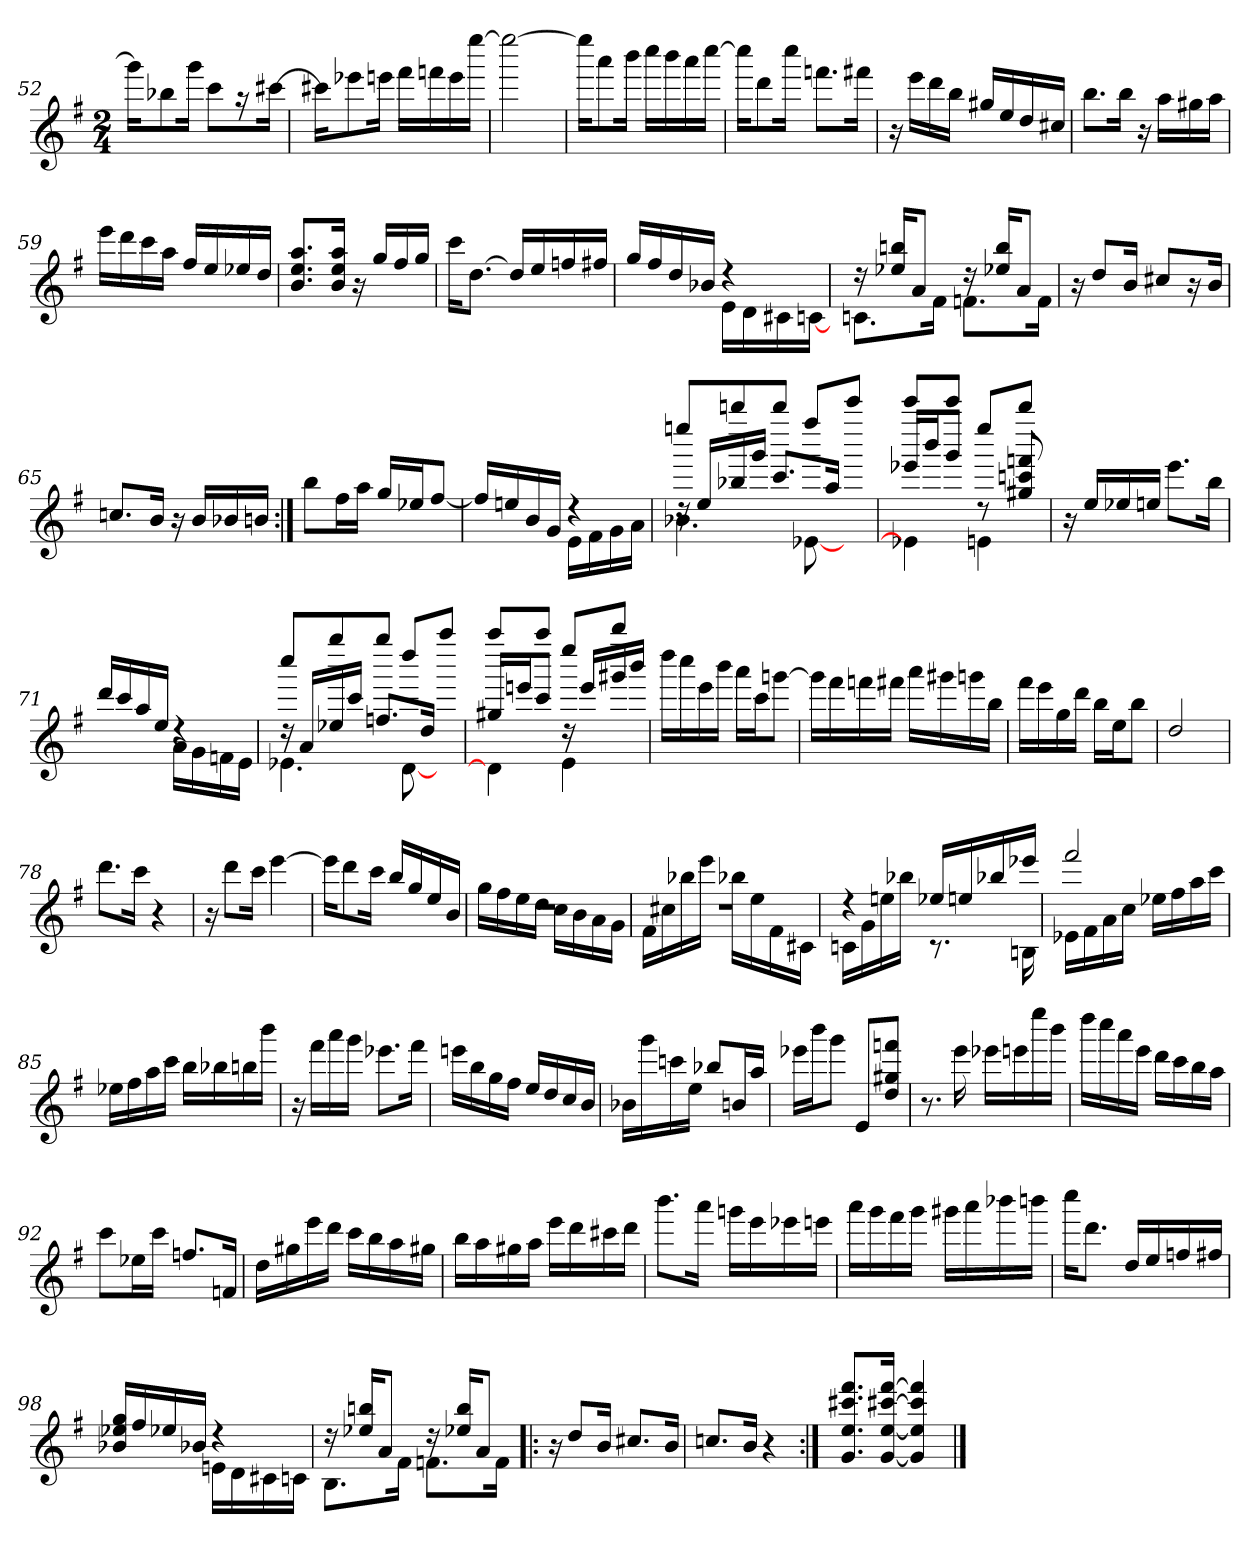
**kern
*part1
*staff1
*clefG2
*k[f#]
*e:
*M2/4
=52
16ggg\KL]
8bb-X\
16ggg\Jk
8ccc\L
16r
[16ccc#X\Jk
=53
16ccc#X\KL]
8eee-X\
16eeen\Jk
16fff#\LL
16fffn\
16eee\
[16eeee\JJ
=54
2eeee\_
=55
16eeee\KL]
8aaa\
16bbb\Jk
16cccc\LL
16bbb\
16aaa\
[16cccc\JJ
!!LO:PB:g=z
=56
16cccc\KL]
8ddd\
16cccc\Jk
8.fffn\L
16fff#X\Jk
=57
16r
16eee\LL
16ddd\
16bb\JJ
16gg#X/LL
16ee/
16dd/
16cc#X/JJ
=58
8.bb\L
16bb\Jk
16r
16aa\LL
16gg#X\
16aa\JJ
=59
16eee\LL
16ddd\
16ccc\
16aa\JJ
16ff#/LL
16ee/
16ee-X/
16dd/JJ
=60
8.b/ 8.ee/ 8.aa/L
16b/ 16ee/ 16aa/Jk
16r
16gg/LL
16ff#/
16gg/JJ
=61
16ccc\KL
[8.dd\J
16dd/LL]
16ee/
16ffn/
16ff#X/JJ
!!LO:LB:g=z
=62
*^
16gg/LL	4ryy
16ff#/	.
16dd/	.
16b-X/JJ	.
4rdd	16e\LL
.	16d\
.	16c#X\
.	[<16cn\JJ
=63	=63
16rdd	8.cn\L
16ee-X/ 16bbn/KL	.
8a/J	.
.	16f#\Jk
16rdd	8.fn\L
16ee-X/ 16bb/KL	.
8a/J	.
.	16f\Jk
*v	*v
=64
16r
8dd/L
16b/Jk
8cc#X/L
16r
16b/Jk
=65
8.ccn/L
16b/Jk
16r
16b/LL
16b-X/
16bn/JJ
=66:|!
8bb\L
16ff#\L
16aa\JJ
16gg/LL
16ee-X/J
[8ff#/J
!!LO:LB:g=z
=67
*^
16ff#/LL]	4ryy
16een/	.
16b/	.
16g/JJ	.
4rdd	16e\LL
.	16f#\
.	16g\
.	16a\JJ
=68	=68
*	*^
16rdd	4.b-X\	8eeeen!/L
16ee/LL	.	.
16bb-X/	.	8bbbbn!/
16ggg/JJ	.	.
8.ccc/L	.	8bbbb!/J
.	[<8e-X\	8ffff#!/L
16aa/Jk	.	.
8ryy	8ryy	8ccccc!J
=69	=69	=69
16eee-X/LL	4e-X\]	8ccccc!/L
16bbb/J	.	.
8ggg/J	.	8ccccc!/J
8rdd	4en\	8eeee!/L
8gg#X/ 8cccn/ 8fffn/	.	8bbbb!/J
*v	*v	*v
=70
16r
16ee/LL
16ee-X/
16een/JJ
8.eee\L
16bb\Jk
=71
*^
16ddd/LL	4ryy
16ccc/	.
16aa/	.
16ee/JJ	.
4rdd	16a\LL
.	16g\
.	16fn\
.	16e\JJ
!!LO:LB:g=z	!!
=72	=72
*	*^
16rdd	4.e-X\	8cccc!/L
16a/LL	.	.
16ee-X/	.	8gggg!/
16ccc/JJ	.	.
8.ffn/L	.	8gggg!/J
.	[<8d\	8dddd!/L
16dd/Jk	.	.
8ryy	8ryy	8aaaa!J
=73	=73	=73
16gg#X/LL	4d\]	8aaaa!/L
16eeen/J	.	.
8ccc/J	.	8aaaa!/J
16rdd	4e\	8eeee!/L
16eee/LL	.	.
16ggg#X/	.	8bbbb!/J
16bbb/JJ	.	.
*v	*v	*v
=74
16dddd\LL
16cccc\
16eee\
16bbb\JJ
16aaa\LL
16ccc\J
[8gggn\J
=75
16ggg\LL]
16fff#\
16fffn\
16fff#X\JJ
16aaa\LL
16ggg#X\
16gggn\
16bb\JJ
=76
16fff#\LL
16eee\
16gg\
16ddd\JJ
16bb\LL
16ee\J
8bb\J
!!LO:LB:g=z
=77
2dd/
=78
8.ddd\L
16ccc\Jk
4r
=79
16r
8ddd\L
16ccc\Jk
[4eee\
=80
16eee\KL]
8ddd\
16ccc\Jk
16bb/LL
16gg/
16ee/
16b/JJ
=81
*^
2rdd	16gg\LL
.	16ff#\
.	16ee\
.	16dd\JJ
.	16cc\LL
.	16b\
.	16a\
.	16g\JJ
=82	=82
2rdd	16f#\LL
.	16cc#X\
.	16bb-X\
.	16eee\JJ
.	16bb-X\LL
.	16ee\
.	16f#\
.	16c#X\JJ
!!LO:LB:g=z	!!
=83	=83
4rdd	16cn\LL
.	16g\
.	16een\
.	16bb-X\JJ
16ee-X/LL	8.rc
16een/	.
16bb-X/	.
16eee-X/JJ	16Bn\
=84	=84
2fff#/	16e-X\LL
.	16f#\
.	16a\
.	16cc\JJ
.	16ee-X\LL
.	16ff#\
.	16aa\
.	16ccc\JJ
*v	*v
=85
16ee-X\LL
16ff#\
16aa\
16ccc\JJ
16bb\LL
16bb-X\
16bbn\
16bbb\JJ
=86
16r
16fff#\LL
16aaa\
16ggg\JJ
8.eee-X\L
16fff#\Jk
=87
16eeen\LL
16bb\
16gg\
16ff#\JJ
16ee/LL
16dd/
16cc/
16b/JJ
!!LO:LB:g=z
=88
16b-X\LL
16ggg\
16cccn\
16ee\JJ
8bb-X/L
16bn/L
16aa/JJ
=89
16eee-X\LL
16bbb\J
8ggg\J
8e/L
8dd/ 8gg#X/ 8fffn/J
=90
8.r
16eee\
16eee-X\LL
16eeen\
16eeee\
16bbb\JJ
=91
16dddd\LL
16cccc\
16aaa\
16eee\JJ
16ddd\LL
16ccc\
16bb\
16aa\JJ
=92
8ccc\L
16ee-X\L
16ccc\JJ
8.ffn/L
16fn/Jk
!!LO:LB:g=z
=93
16dd\LL
16gg#X\
16eee\
16ddd\JJ
16ccc\LL
16bb\
16aa\
16gg#X\JJ
=94
16bb\LL
16aa\
16gg#X\
16aa\JJ
16eee\LL
16ddd\
16ccc#X\
16ddd\JJ
=95
8.bbb\L
16aaa\Jk
16gggn\LL
16eee\
16eee-X\
16eeen\JJ
=96
16aaa\LL
16ggg\
16fff#\
16ggg\JJ
16ggg#X\LL
16aaa\
16bbb-X\
16bbbn\JJ
=97
16cccc\KL
8.ddd\J
16dd/LL
16ee/
16ffn/
16ff#X/JJ
!!LO:LB:g=z
=98
*^
16b-X/ 16ee-X/ 16gg/LL	4ryy
16ff#/	.
16ee-X/	.
16b-X/JJ	.
4rdd	16en\LL
.	16d\
.	16c#X\
.	16cn\JJ
=99	=99
16rdd	8.B\L
16ee-X/ 16bbn/KL	.
8a/J	.
.	16f#\Jk
16rdd	8.fn\L
16ee-X/ 16bb/KL	.
8a/J	.
.	16f\Jk
*v	*v
=100!|:
16r
8dd/L
16b/Jk
8.cc#X/L
16b/Jk
=101
8.ccn/L
16b/Jk
4r
=102:|!
8.g/ 8.ee/ 8.ccc#X/ 8.fff#/L
[16g/ [16ee/ [16ccc#X/ [16fff#/Jk
4g/] 4ee/] 4ccc#/] 4fff#/]
==
*-
